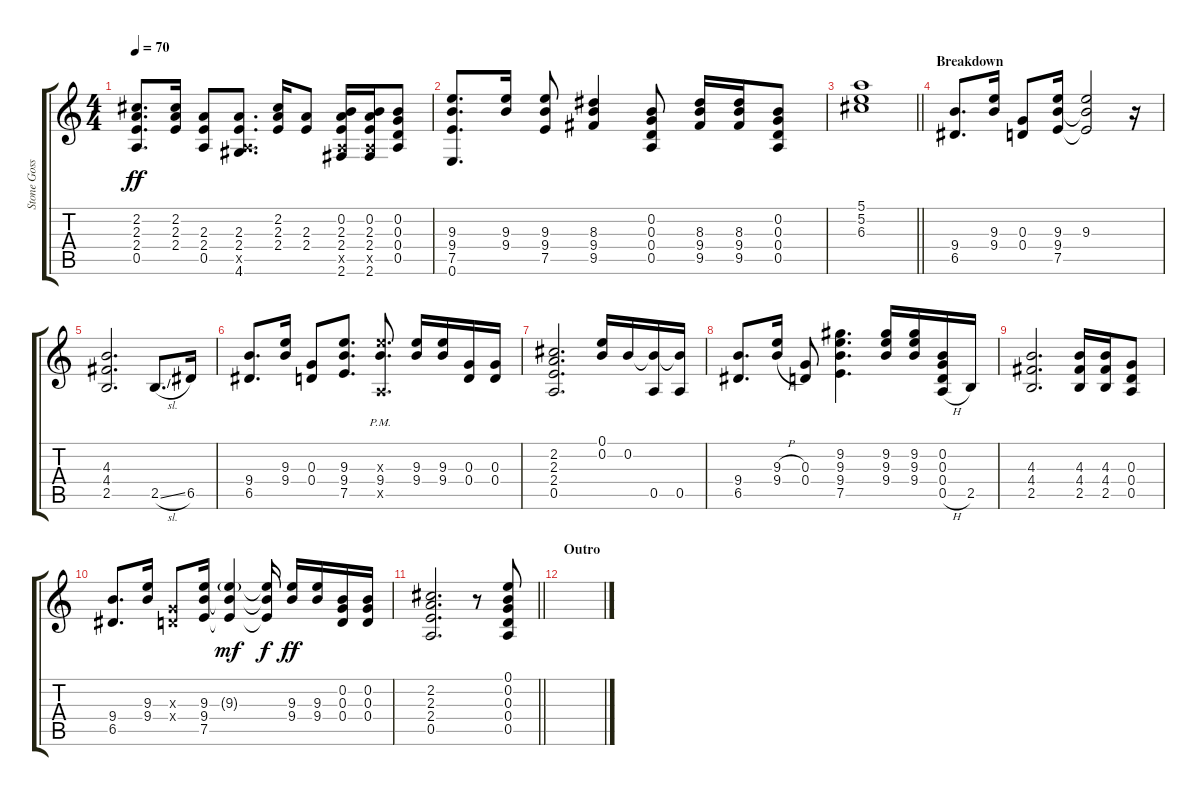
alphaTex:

\track ("Stone Gossard" "Stone Goss") {instrument electricguitarclean}
\staff {score tabs}
\tuning (E4 B3 G3 D3 A2 E2) {hide}
\ts (4 4)
\tempo 70
\clef g2
\ks c
(2.2 2.3 2.4 0.5).8{d dy ff} (2.2 2.3 2.4).16 (2.3 2.4 0.5).8 (2.3 2.4 0.5{x} 4.6).8{d} (2.2 2.3 2.4).16 (2.3 2.4).8 (0.2 2.3 2.4 0.5{x} 2.6).16 (0.2 2.3 2.4 0.5{x} 2.6).16 (0.2 0.3 0.4 0.5).8 |
(9.3 9.4 7.5 0.6).8{d} (9.3 9.4).16 (9.3 9.4 7.5).8 (8.3 9.4 9.5).4 (0.2 0.3 0.4 0.5).8 (8.3 9.4 9.5).16 (8.3 9.4 9.5).16 (0.2 0.3 0.4 0.5).8 |
\barLineRight lightlight
(5.1 5.2 6.3).1 |
\section ("" "Breakdown")
(9.4 6.5).8{d} (9.3 9.4).16 (0.3 0.4).8 (9.3 9.4 7.5).16 (9.3 9.4{t} 7.5{t}).2 r.16 |
(4.3 4.4 2.5).2{d} 2.5{sl}.8{d} 6.5.16 |
(9.4 6.5).8{d} (9.3 9.4).16 (0.3 0.4).8 (9.3 9.4 7.5).8{d} (9.3{x} 9.4{pm} 0.5{x}).8{d} (9.3 9.4).16 (9.3 9.4).16 (0.3 0.4).16 (0.3 0.4).16 |
(2.2 2.3 2.4 0.5).2{d} (0.1 0.2).16 0.2.16 (0.2{t} 0.5).16 (0.2{t} 0.5).16 |
(9.4 6.5).8{d} (9.3{h} 9.4{h}).16 (0.3 0.4).8 (9.2 9.3 9.4 7.5).4{d} (9.2 9.3 9.4).16 (9.2 9.3 9.4).16 (0.2 0.3 0.4 0.5{h}).16 2.5.16 |
(4.3 4.4 2.5).2{d} (4.3 4.4 2.5).16 (4.3 4.4 2.5).16 (0.3 0.4 0.5).8 |
(9.4 6.5).8{d} (9.3 9.4).16 (0.3{x} 0.4{x}).8 (9.3 9.4 7.5).16 (9.3{g} 9.4{t} 7.5{t}).4{dy mf} (9.3{t} 9.4{t} 7.5{t}).16{dy f} (9.3 9.4).16{dy ff} (9.3 9.4).16 (0.2 0.3 0.4).16 (0.2 0.3 0.4).16 |
\barLineRight lightlight
(2.2 2.3 2.4 0.5).2{d volume 0} r.8 (0.1 0.2 0.3 0.4 0.5).8 |
\section ("" "Outro")
